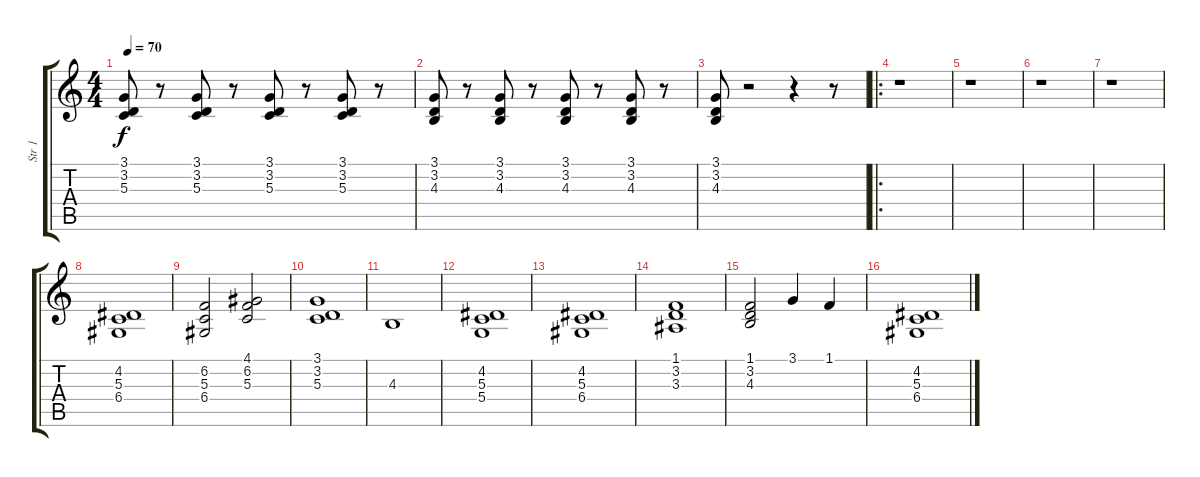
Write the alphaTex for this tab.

\track ("Str 1" "Str 1") {instrument stringensemble2}
\staff {score tabs}
\tuning (E4 B3 G3 D3 A2 E2) {hide}
\ts (4 4)
\tempo 70
\clef g2
\ks c
(3.1 3.2 5.3).8{txt "" dy f} r.8 (3.1 3.2 5.3).8 r.8 (3.1 3.2 5.3).8 r.8 (3.1 3.2 5.3).8 r.8 |
(3.1 3.2 4.3).8 r.8 (3.1 3.2 4.3).8 r.8 (3.1 3.2 4.3).8 r.8 (3.1 3.2 4.3).8 r.8 |
(3.1 3.2 4.3).8 r.2 r.4 r.8 |
\ro
r.1 |
r.1 |
r.1 |
r.1 |
(4.2 5.3 6.4).1 |
(6.2 5.3 6.4).2 (4.1 6.2 5.3).2 |
(3.1 3.2 5.3).1 |
4.3.1 |
(4.2 5.3 5.4).1 |
(4.2 5.3 6.4).1 |
(1.1 3.2 3.3).1 |
(1.1 3.2 4.3).2 3.1.4 1.1.4 |
(4.2 5.3 6.4).1
